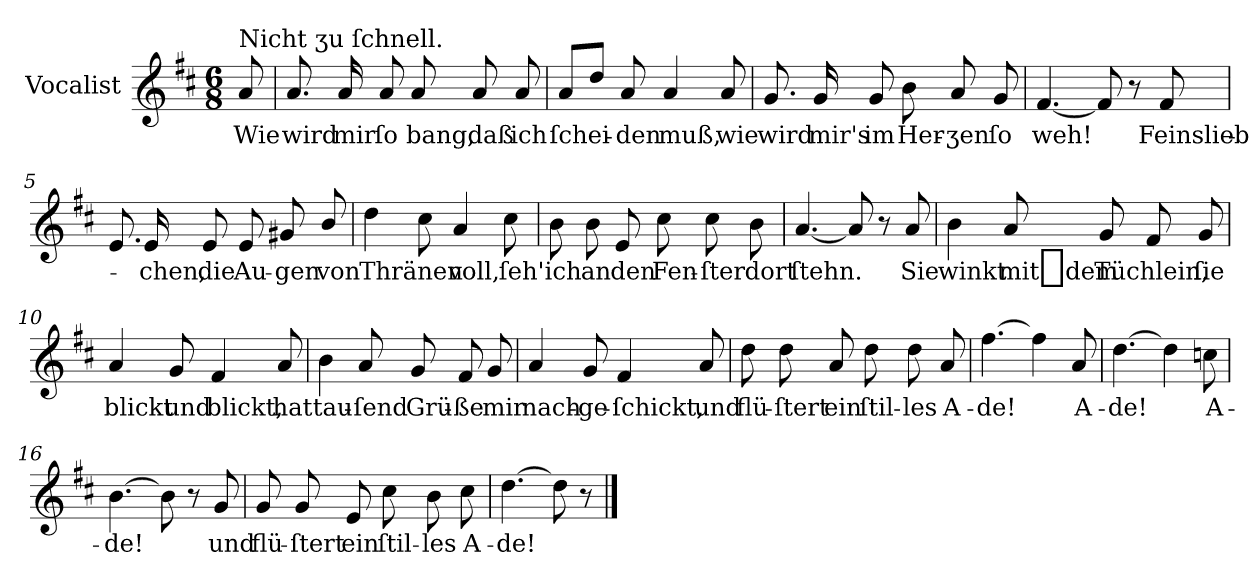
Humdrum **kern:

**kern	**text
*part1	*part1
*staff1	*staff1
*I"Vocalist	*
*clefG2	*
*k[f#c#]	*
*D:	*
*M6/8	*
=	=
!LO:TX:a:t=Nicht ʒu ſchnell.	!
8a	Wie
=1	=1
8.a	wird
16a	mir
8a	ſo
8a	bang,
8a	daß
8a	ich
=2	=2
8a/L	ſchei-
8ddJ	.
8a	-den
4a	muß,
8a	wie
=3	=3
8.g	wird
16g	mir's
8g	im
8b	Her-
8a	-ʒen
8g	ſo
=4	=4
[4.f#	weh!
8f#]	.
8r	.
8f#	Feinslieb-
=5	=5
8.e	.
16e	-chen,
8e	die
8e	Au-
8g#X	-gen
8b/	von
=6	=6
4dd	Thränen
8cc#	.
4a	voll,
8cc#	ſeh'
=7	=7
8b	ich
8b	an
8e	den
8cc#	Fen-
8cc#	-ſter
8b	dort
=8	=8
[4.a	ſtehn.
8a]	.
8r	.
8a	Sie
=9	=9
4b	winkt
8a	mit_dem
8g	Tüchlein,
8f#	.
8g	ſie
=10	=10
4a	blickt
8g	und
4f#	blickt,
8a	hat
=11	=11
4b	tau-
8a	-ſend
8g	Grü-
8f#	-ße
8g	mir
=12	=12
4a	nach-
8g	-ge-
4f#	-ſchickt,
8a	und
=13	=13
8dd	flü-
8dd	-ſtert
8a	ein
8dd	ſtil-
8dd	-les
8a	A-
=14	=14
[4.ff#	-de!
4ff#]	.
8a	A-
=15	=15
[4.dd	-de!
4dd]	.
8ccn	A-
=16	=16
[4.b	-de!
8b]	.
8r	.
8g	und
=17	=17
8g	flü-
8g	-ſtert
8e	ein
8cc#	ſtil-
8b	-les
8cc#	A-
=18	=18
[4.dd	-de!
8dd]	.
8r	.
==	==
*-	*-
